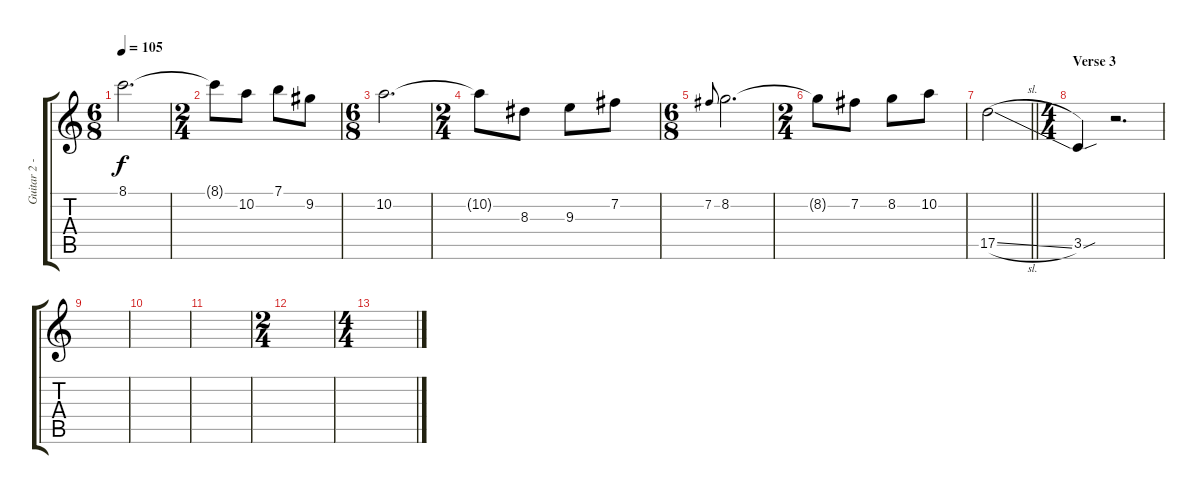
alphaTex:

\track ("Guitar 2 - Omar" "Guitar 2 -") {instrument distortionguitar}
\staff {score tabs}
\tuning (E4 B3 G3 D3 A2 E2) {hide}
\ts (6 8)
\tempo 105
\clef g2
\ks c
8.1.2{d dy f} |
\ts (2 4)
8.1{t}.8 10.2.8 7.1.8 9.2.8 |
\ts (6 8)
10.2.2{d} |
\ts (2 4)
10.2{t}.8 8.3.8 9.3.8 7.2.8 |
\ts (6 8)
7.2.8{gr onbeat} 8.2.2{d} |
\ts (2 4)
8.2{t}.8 7.2.8 8.2.8 10.2.8 |
\barLineRight lightlight
17.5{sl}.2 |
\ts (4 4)
\section ("" "Verse 3")
3.5{sou}.4 r.2{d} |
|
|
|
\ts (2 4)
|
\ts (4 4)
